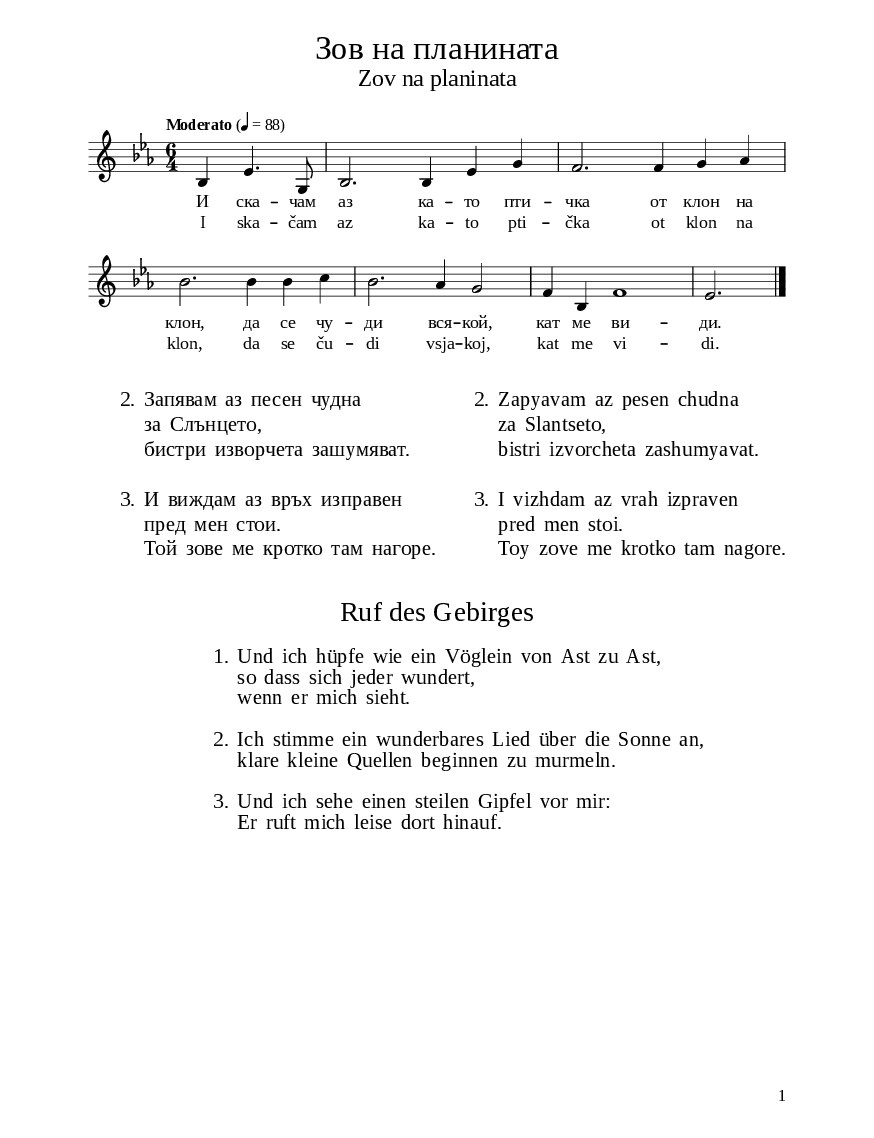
\version "2.24.2"

% include paper part and global functions
\include "include/globals.ily"

\bookpart {
  \label #'ref112_2
  \tocItem \markup "Зов на планината – Zov na planinata"
  \include "include/bookpart-paper.ily"
  \score {
    \include "include/score-layout.ily"


    \new Voice \relative c' {

      \clef treble
      \key es \major
      \time 6/4
      \tempoFunc "Moderato" 4 "88"
      \autoBeamOff
      \partial 2.
      bes4 
      es4.  g,8 | 
      bes2.  bes4  es4 g4 | 
      f2.  f4  g4 as4 \break |
      bes2.  bes4  bes4 c4 | bes2.
      as4  g2 | f4  bes,4 f'1 | es2. \bar "|."
    }

    \addlyrics {
      И ска -- чам аз ка -- то пти -- чка от клон на клон, да се чу -- ди вся -- кой, кат ме ви -- ди.
    }
   
    \addlyrics {
      I ska -- čam az ka -- to pti -- čka ot klon na klon, da se ču -- di vsja -- koj, kat me vi -- di.
    }

    \header {
      title = \titleFunc "Зов на планината" "Zov na planinata"
    }

    \midi{}

  } % score
   %\markup \dc-two "D.C.""con repitione"

  \markup \fontsize #bgCoupletFontSize {
    \hspace #3
    \override #`(baseline-skip . ,bgCoupletBaselineSkip)
    \column {
      \line {  2. Запявам аз  песен чудна}
      \line {   "   "  за Слънцето,}
      \line {   "   "  бистри изворчета зашумяват.}
      \line {   "   " }
      \line {3. И виждам аз връх изправен}
      \line {   "   " пред мен стои.}
      \line {   "   " Той зове ме кротко там нагоре.}
    }

    \hspace #3
    \override #`(baseline-skip . ,bgCoupletBaselineSkip)
    \column {
      \line {  2. Zapyavam az  pesen chudna}
      \line {   "   "  za Slantseto,}
      \line {   "   "  bistri izvorcheta zashumyavat.}
      \line {   "   " }
      \line {3. I vizhdam az vrah izpraven}
      \line {   "   " pred men stoi.}
      \line {   "   " Toy zove me krotko tam nagore.}
    } %column
  } % markup

 
  

  % include foreign translation(s) of the song

  \markup \empty-two
  \version "2.24.1"

\markup \fill-line { \fontsize #deTitleFontSize "Ruf des Gebirges" }
\markup \null
\markup \null
\markup \fontsize #deCoupletFontSize {
  \hspace #12
  \override #`(baseline-skip . ,deCoupletBaselineSkip)

  \column {
    \line { 1. Und ich hüpfe wie ein Vöglein von Ast zu Ast, }

  \line {   "   "  so dass sich jeder wundert, }

   \line {   "   "  wenn er mich sieht.}
     \line { " "}

    \line { 2.  Ich stimme ein wunderbares Lied über die Sonne an,}

     \line {   "   "  klare kleine Quellen beginnen zu murmeln.}
    \line { " "}

    \line { 3. Und ich sehe einen steilen Gipfel vor mir:}

   \line {   "   "  Er ruft mich leise dort hinauf. }


  }


}


} % bookpart
